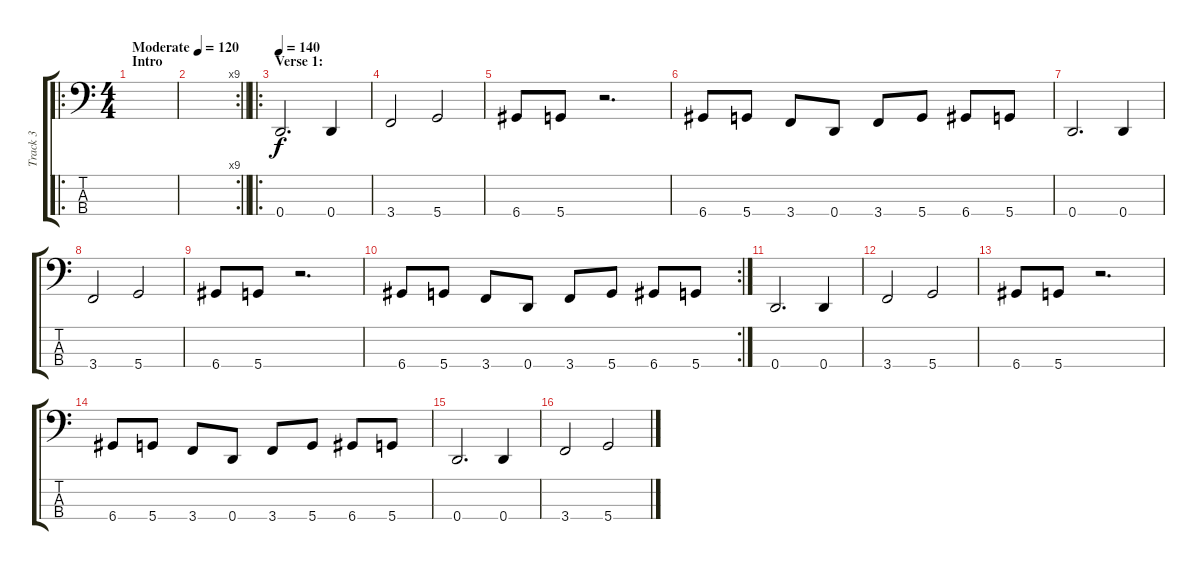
\track ("Track 3" "Track 3") {instrument electricbassfinger}
\staff {score tabs}
\tuning (G2 D2 A1 D1) {hide}
\ro
\ts (4 4)
\section ("" "Intro")
\tempo (120 "Moderate")
\tempo 70
\tempo (120 "Moderate")
\clef f4
\ks c
|
\rc 9
\barLineRight lightlight
|
\ro
\section ("" "Verse 1:")
\tempo 140
0.4.2{d} 0.4.4 |
3.4.2 5.4.2 |
6.4.8 5.4.8 r.2{d} |
6.4.8 5.4.8 3.4.8 0.4.8 3.4.8 5.4.8 6.4.8 5.4.8 |
0.4.2{d} 0.4.4 |
3.4.2 5.4.2 |
6.4.8 5.4.8 r.2{d} |
\rc 2
6.4.8 5.4.8 3.4.8 0.4.8 3.4.8 5.4.8 6.4.8 5.4.8 |
0.4.2{d} 0.4.4 |
3.4.2 5.4.2 |
6.4.8 5.4.8 r.2{d} |
6.4.8 5.4.8 3.4.8 0.4.8 3.4.8 5.4.8 6.4.8 5.4.8 |
0.4.2{d} 0.4.4 |
3.4.2 5.4.2
